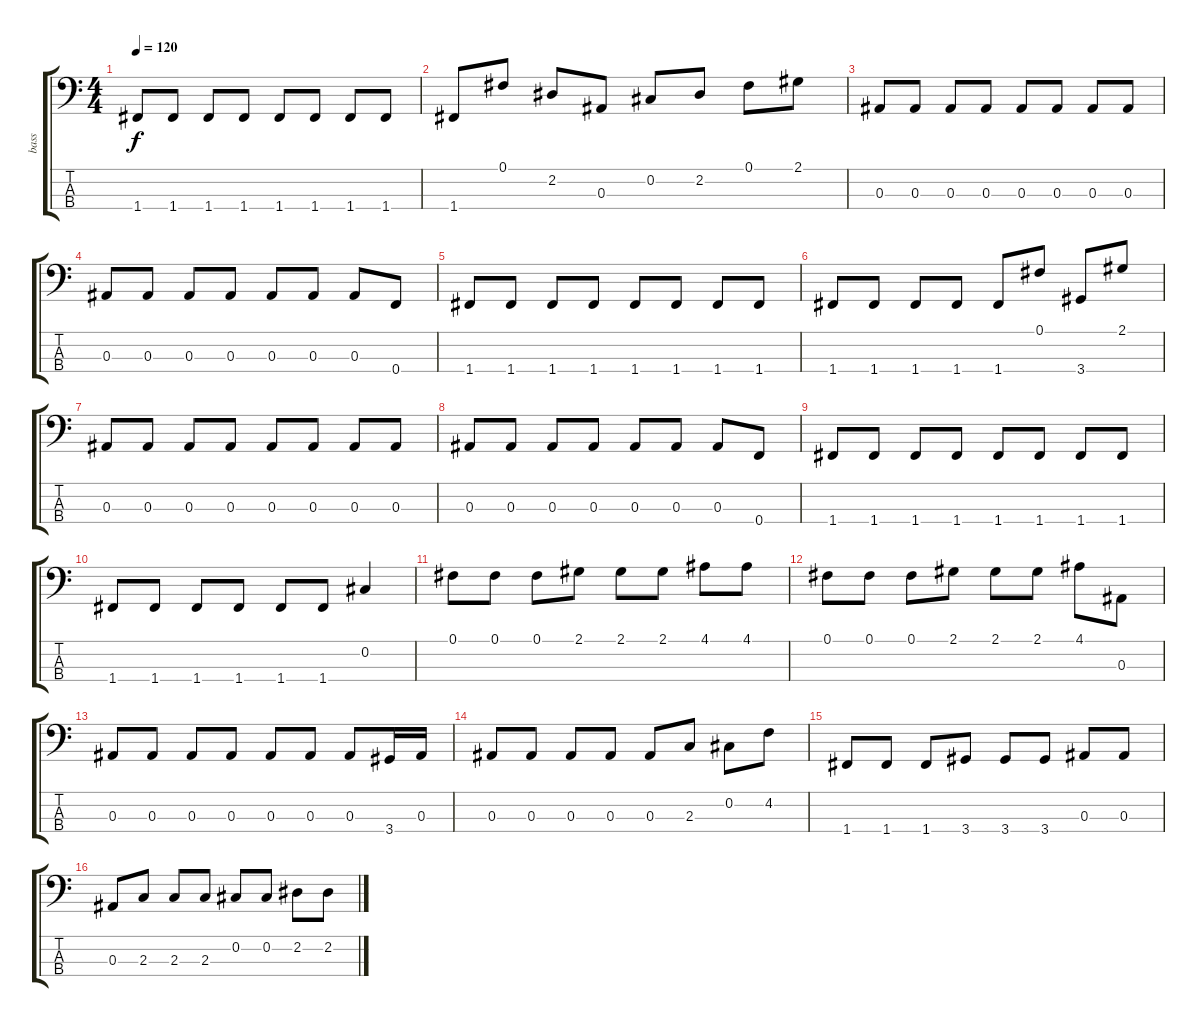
\track ("bass" "bass") {instrument electricbassfinger}
\staff {score tabs}
\tuning (Gb2 Db2 Bb1 F1) {hide}
\ts (4 4)
\tempo 120
\clef f4
\ks c
1.4.8{dy f} 1.4.8 1.4.8 1.4.8 1.4.8 1.4.8 1.4.8 1.4.8 |
1.4.8 0.1.8 2.2.8 0.3.8 0.2.8 2.2.8 0.1.8 2.1.8 |
0.3.8 0.3.8 0.3.8 0.3.8 0.3.8 0.3.8 0.3.8 0.3.8 |
0.3.8 0.3.8 0.3.8 0.3.8 0.3.8 0.3.8 0.3.8 0.4.8 |
1.4.8 1.4.8 1.4.8 1.4.8 1.4.8 1.4.8 1.4.8 1.4.8 |
1.4.8 1.4.8 1.4.8 1.4.8 1.4.8 0.1.8 3.4.8 2.1.8 |
0.3.8 0.3.8 0.3.8 0.3.8 0.3.8 0.3.8 0.3.8 0.3.8 |
0.3.8 0.3.8 0.3.8 0.3.8 0.3.8 0.3.8 0.3.8 0.4.8 |
1.4.8 1.4.8 1.4.8 1.4.8 1.4.8 1.4.8 1.4.8 1.4.8 |
1.4.8 1.4.8 1.4.8 1.4.8 1.4.8 1.4.8 0.2.4 |
0.1.8 0.1.8 0.1.8 2.1.8 2.1.8 2.1.8 4.1.8 4.1.8 |
0.1.8 0.1.8 0.1.8 2.1.8 2.1.8 2.1.8 4.1.8 0.3.8 |
0.3.8 0.3.8 0.3.8 0.3.8 0.3.8 0.3.8 0.3.8 3.4.16 0.3.16 |
0.3.8 0.3.8 0.3.8 0.3.8 0.3.8 2.3.8 0.2.8 4.2.8 |
1.4.8 1.4.8 1.4.8 3.4.8 3.4.8 3.4.8 0.3.8 0.3.8 |
0.3.8 2.3.8 2.3.8 2.3.8 0.2.8 0.2.8 2.2.8 2.2.8
